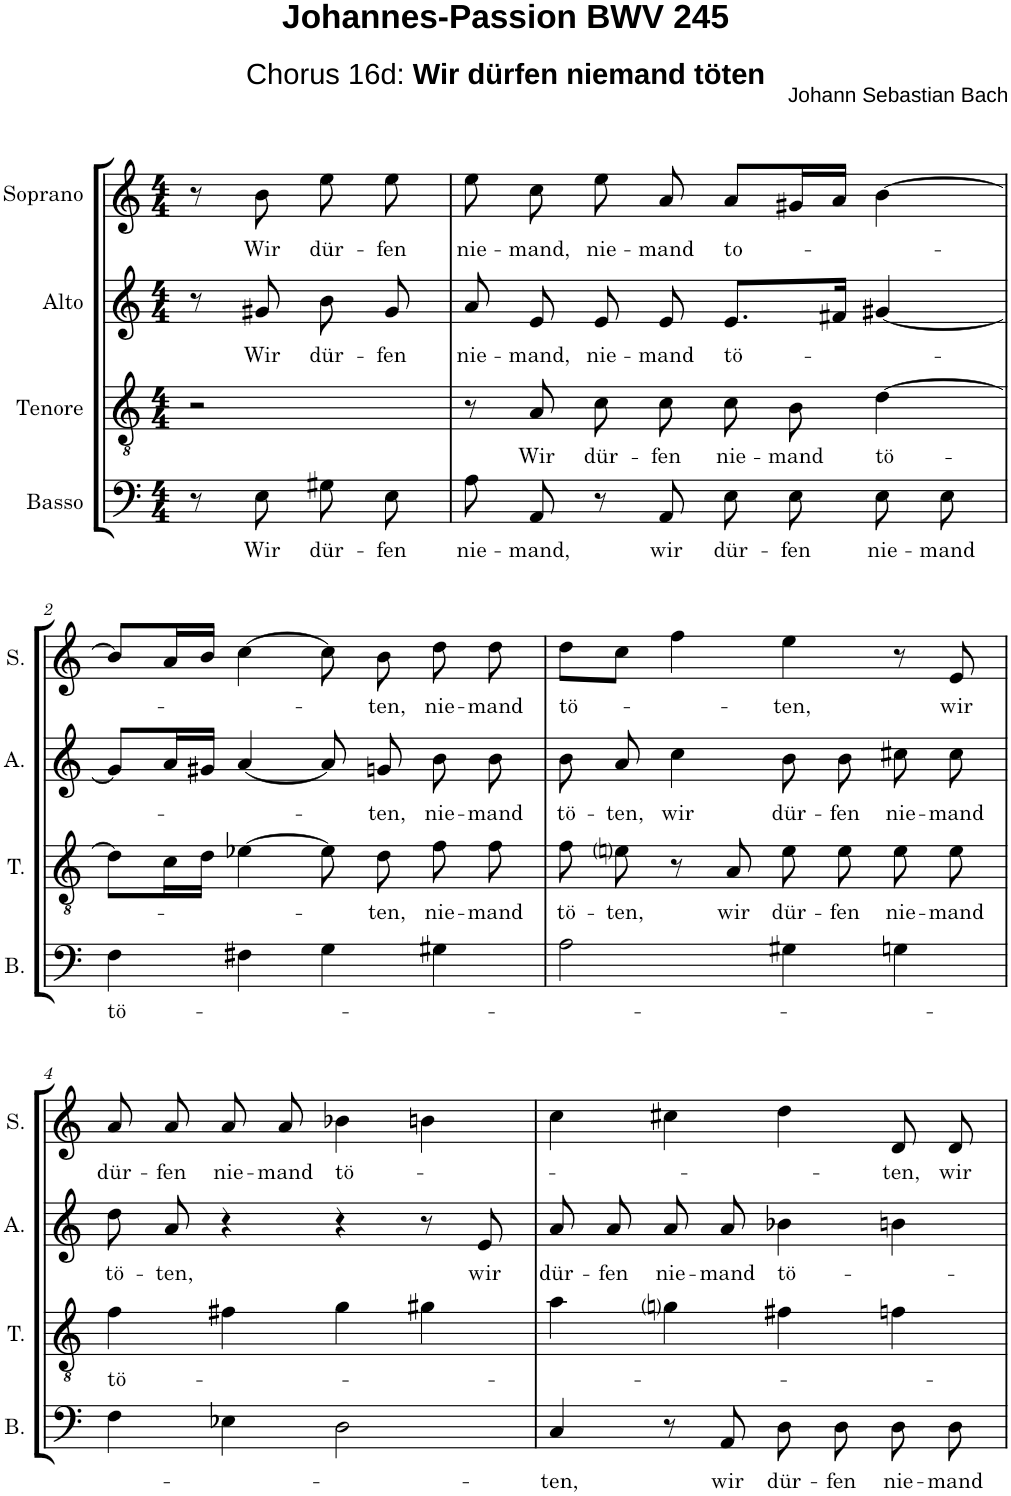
**kern	**text	**kern	**text	**kern	**text	**kern	**text
*part4	*part4	*part3	*part3	*part2	*part2	*part1	*part1
*staff4	*staff4	*staff3	*staff3	*staff2	*staff2	*staff1	*staff1
*I"Basso	*	*I"Tenore	*	*I"Alto	*	*I"Soprano	*
*I'B.	*	*I'T.	*	*I'A.	*	*I'S.	*
*clefF4	*	*clefGv2	*	*clefG2	*	*clefG2	*
*k[]	*	*k[]	*	*k[]	*	*k[]	*
*M4/4	*	*M4/4	*	*M4/4	*	*M4/4	*
=	=	=	=	=	=	=	=
8r	.	2r	.	8r	.	8r	.
!	!LO:LY:b	!	!	!	!LO:LY:b	!	!LO:LY:b
8E\	Wir	.	.	8g#X/	Wir	8b\	Wir
!	!LO:LY:b	!	!	!	!LO:LY:b	!	!LO:LY:b
8G#X\L	dür-	.	.	8b\	dür-	8ee\	dür-
!	!LO:LY:b	!	!	!	!LO:LY:b	!	!LO:LY:b
8E\J	-fen	.	.	8g#/	-fen	8ee\	-fen
=1	=1	=1	=1	=1	=1	=1	=1
!	!LO:LY:b	!	!	!	!LO:LY:b	!	!LO:LY:b
8A\L	nie-	8r	.	8a/	nie-	8ee\	nie-
!	!LO:LY:b	!	!LO:LY:b	!	!LO:LY:b	!	!LO:LY:b
8AA\J	-mand,	8A/	Wir	8e/	-mand,	8cc\	-mand,
!	!	!	!LO:LY:b	!	!LO:LY:b	!	!LO:LY:b
8r	.	8c\	dür-	8e/	nie-	8ee\	nie-
!	!LO:LY:b	!	!LO:LY:b	!	!LO:LY:b	!	!LO:LY:b
8AA/	wir	8c\	-fen	8e/	-mand	8a/	-mand
!	!LO:LY:b	!	!LO:LY:b	!	!LO:LY:b	!	!LO:LY:b
8E\L	dür-	8c\	nie-	8.e/L	tö-	8a/L	to-
!	!LO:LY:b	!	!LO:LY:b	!	!	!	!
8E\J	-fen	8B\	-mand	.	.	16g#X/L	.
.	.	.	.	16f#X/Jk	.	16a/JJ	.
!	!LO:LY:b	!	!LO:LY:b	!	!	!	!
8E\L	nie-	[4d\	tö-	[4g#X/	.	[4b\	.
!	!LO:LY:b	!	!	!	!	!	!
8E\J	-mand	.	.	.	.	.	.
!!LO:LB:g=z
=2	=2	=2	=2	=2	=2	=2	=2
!	!LO:LY:b	!	!	!	!	!	!
4F\	tö-	8d\L]	.	8g#/L]	.	8b/L]	.
.	.	16c\L	.	16a/L	.	16a/L	.
.	.	16d\JJ	.	16g#X/JJ	.	16b/JJ	.
4F#X\	.	[4e-X\	.	[4a/	.	[4cc\	.
4G\	.	8e-\]	.	8a/]	.	8cc\]	.
!	!	!	!LO:LY:b	!	!LO:LY:b	!	!LO:LY:b
.	.	8d\	-ten,	8gn/	-ten,	8b\	-ten,
!	!	!	!LO:LY:b	!	!LO:LY:b	!	!LO:LY:b
4G#X\	.	8f\	nie-	8b\	nie-	8dd\	nie-
!	!	!	!LO:LY:b	!	!LO:LY:b	!	!LO:LY:b
.	.	8f\	-mand	8b\	-mand	8dd\	-mand
=3	=3	=3	=3	=3	=3	=3	=3
!	!	!	!LO:LY:b	!	!LO:LY:b	!	!LO:LY:b
2A\	.	8f\	tö-	8b\	tö-	8dd\L	tö-
!	!	!	!LO:LY:b	!	!LO:LY:b	!	!
.	.	8eni\	-ten,	8a/	-ten,	8cc\J	.
!	!	!	!	!	!LO:LY:b	!	!
.	.	8r	.	4cc\	wir	4ff\	.
!	!	!	!LO:LY:b	!	!	!	!
.	.	8A/	wir	.	.	.	.
!	!	!	!LO:LY:b	!	!LO:LY:b	!	!LO:LY:b
4G#X\	.	8e\	dür-	8b\	dür-	4ee\	-ten,
!	!	!	!LO:LY:b	!	!LO:LY:b	!	!
.	.	8e\	-fen	8b\	-fen	.	.
!	!	!	!LO:LY:b	!	!LO:LY:b	!	!
4Gn\	.	8e\	nie-	8cc#X\	nie-	8r	.
!	!	!	!LO:LY:b	!	!LO:LY:b	!	!LO:LY:b
.	.	8e\	-mand	8cc#\	-mand	8e/	wir
!!LO:LB:g=z
=4	=4	=4	=4	=4	=4	=4	=4
!	!	!	!LO:LY:b	!	!LO:LY:b	!	!LO:LY:b
4F\	.	4f\	tö-	8dd\	tö-	8a/	dür-
!	!	!	!	!	!LO:LY:b	!	!LO:LY:b
.	.	.	.	8a/	-ten,	8a/	-fen
!	!	!	!	!	!	!	!LO:LY:b
4E-X\	.	4f#X\	.	4r	.	8a/	nie-
!	!	!	!	!	!	!	!LO:LY:b
.	.	.	.	.	.	8a/	-mand
!	!	!	!	!	!	!	!LO:LY:b
2D\	.	4g\	.	4r	.	4b-X\	tö-
.	.	4g#X\	.	8r	.	4bn\	.
!	!	!	!	!	!LO:LY:b	!	!
.	.	.	.	8e/	wir	.	.
=5	=5	=5	=5	=5	=5	=5	=5
!	!LO:LY:b	!	!	!	!LO:LY:b	!	!
4C/	-ten,	4a\	.	8a/	dür-	4cc\	.
!	!	!	!	!	!LO:LY:b	!	!
.	.	.	.	8a/	-fen	.	.
!	!	!	!	!	!LO:LY:b	!	!
8r	.	4gni\	.	8a/	nie-	4cc#X\	.
!	!LO:LY:b	!	!	!	!LO:LY:b	!	!
8AA/	wir	.	.	8a/	-mand	.	.
!	!LO:LY:b	!	!	!	!LO:LY:b	!	!
8D\L	dür-	4f#X\	.	4b-X\	tö-	4dd\	.
!	!LO:LY:b	!	!	!	!	!	!
8D\J	-fen	.	.	.	.	.	.
!	!LO:LY:b	!	!	!	!	!	!LO:LY:b
8D\L	nie-	4fn\	.	4bn\	.	8d/	-ten,
!	!LO:LY:b	!	!	!	!	!	!LO:LY:b
8D\J	-mand	.	.	.	.	8d/	wir
=	=	=	=	=	=	=	=
*-	*-	*-	*-	*-	*-	*-	*-
